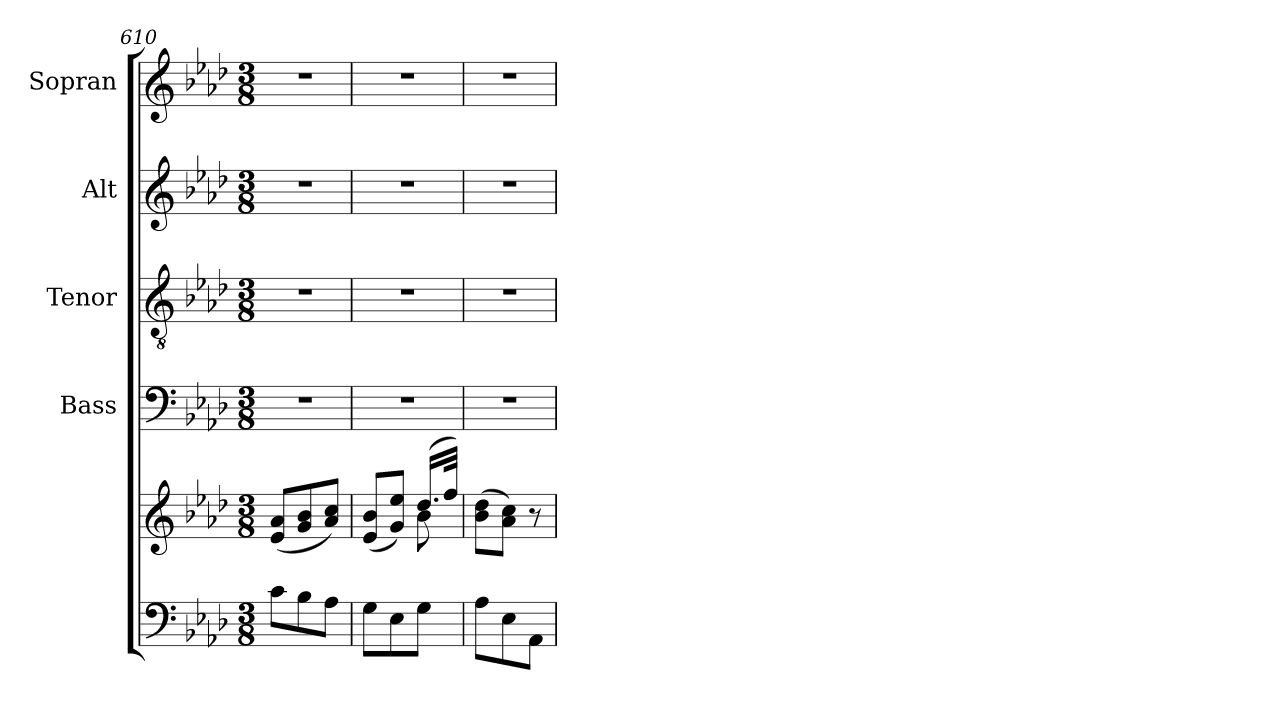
**kern	**kern	**kern	**kern	**kern	**kern
*part5	*part5	*part4	*part3	*part2	*part1
*staff6	*staff5	*staff4	*staff3	*staff2	*staff1
*	*	*I"Bass	*I"Tenor	*I"Alt	*I"Sopran
*	*	*I'B.	*I'T.	*I'A.	*I'S.
*clefF4	*clefG2	*clefF4	*clefGv2	*clefG2	*clefG2
*k[b-e-a-d-]	*k[b-e-a-d-]	*k[b-e-a-d-]	*k[b-e-a-d-]	*k[b-e-a-d-]	*k[b-e-a-d-]
*A-:	*A-:	*A-:	*A-:	*A-:	*A-:
*M3/8	*M3/8	*M3/8	*M3/8	*M3/8	*M3/8
=610	=610	=610	=610	=610	=610
8c\L	(<8e-/ 8a-/L	4.r	4.r	4.r	4.r
8B-\	8g/ 8b-/	.	.	.	.
8A-\J	8a-/ 8cc/J)	.	.	.	.
=611	=611	=611	=611	=611	=611
*	*^	*	*	*	*
8G\L	(<8e-/ 8b-/L	4ryy	4.r	4.r	4.r	4.r
8E-\	8g/ 8ee-/J)	.	.	.	.	.
8G\J	(>16.dd-/LL	8b-\	.	.	.	.
.	32ff/JJk)	.	.	.	.	.
*	*v	*v	*	*	*	*
=612	=612	=612	=612	=612	=612
8A-\L	(>8b-\ 8dd-\L	4.r	4.r	4.r	4.r
8E-\	8a-\ 8cc\J)	.	.	.	.
8AA-\J	8r	.	.	.	.
=	=	=	=	=	=
*-	*-	*-	*-	*-	*-
